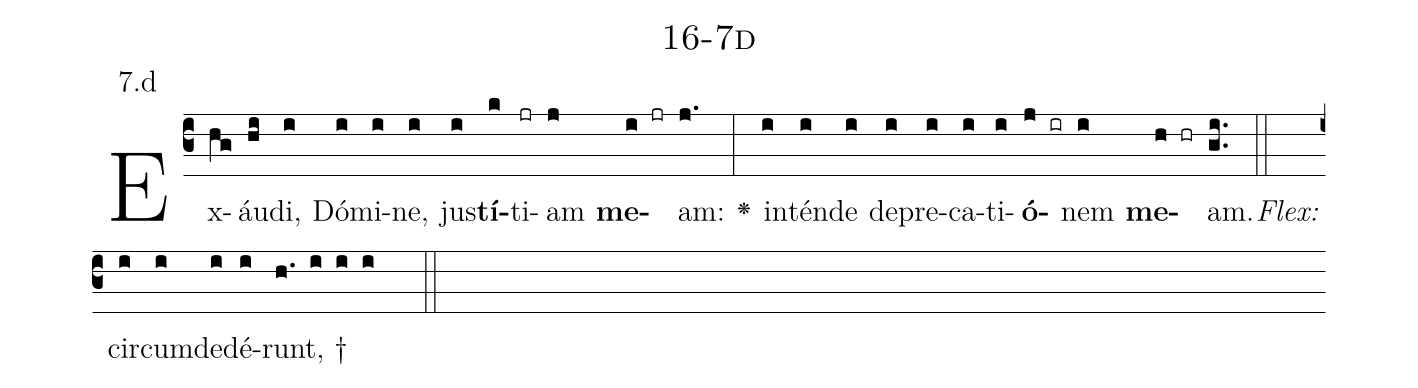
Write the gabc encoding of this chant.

name: 16-7d;
annotation: 7.d;
%%
(c3)Ex(hg)áu(hi)di,(i) Dó(i)mi(i)ne,(i) jus(i)<b>tí</b>(k)ti(jr)am(j) <b>me</b>(i jr)am:(j.) <v>\greheightstar</v>(:) in(i)tén(i)de(i) de(i)pre(i)ca(i)ti(i)<b>ó</b>(j ir)nem(i) <b>me</b>(h hr)am.(gi..) (::)
<i>Flex:</i>()  cir(i)cum(i)de(i)dé(i)runt, †(h. i i i  ::)

%E(i) u(i) o(j) u(i) a(h) e.(gi..) (::)
